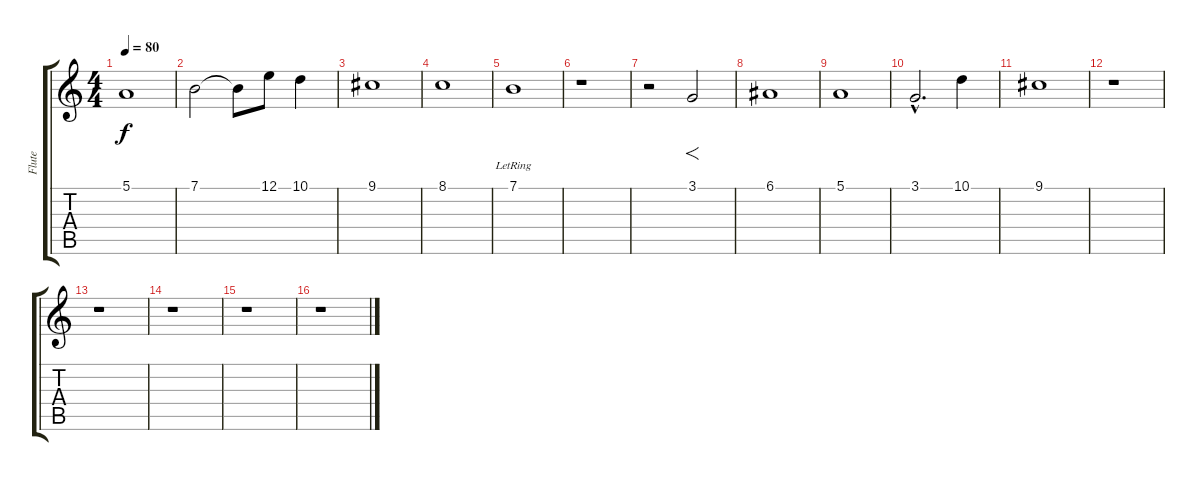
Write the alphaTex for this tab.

\track ("Flute" "Flute") {instrument flute}
\staff {score tabs}
\tuning (E4 B3 G3 D3 A2 E2) {hide}
\ts (4 4)
\tempo 80
\clef g2
\ks c
5.1.1{dy f} |
7.1.2 7.1{t}.8 12.1.8 10.1.4 |
9.1.1 |
8.1.1 |
7.1{lr}.1 |
r.1 |
r.2 3.1.2{f} |
6.1.1 |
5.1.1 |
3.1{hac}.2{d} 10.1.4 |
9.1.1 |
r.1 |
r.1 |
r.1 |
r.1 |
r.1
